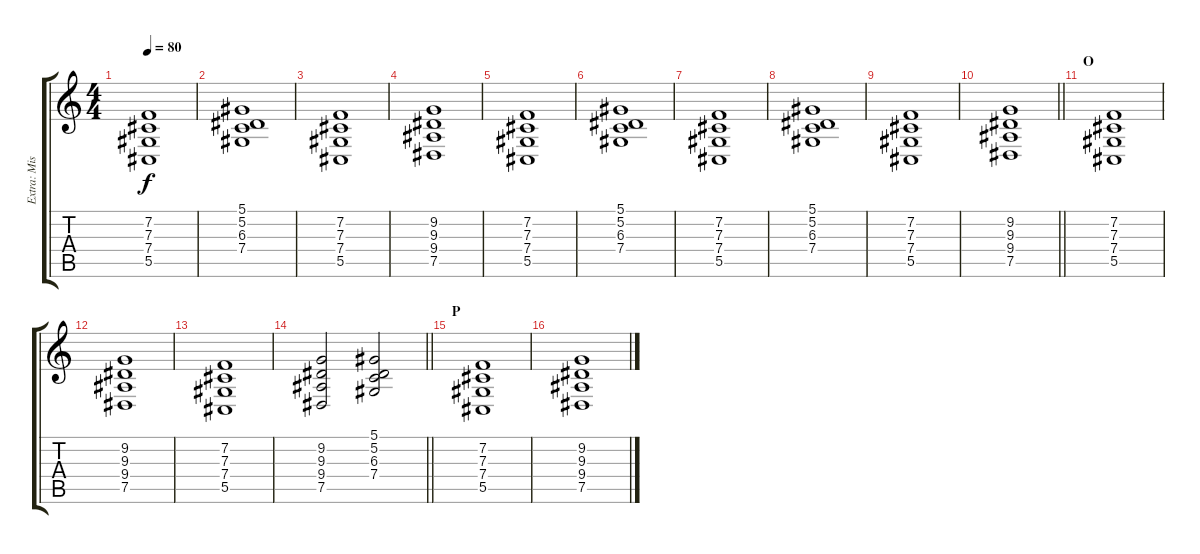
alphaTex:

\track ("Extra: Misc" "Extra: Mis") {instrument pad4choir}
\staff {score tabs}
\tuning (Eb4 Bb3 Gb3 Db3 Ab2 Eb2) {hide}
\ts (4 4)
\tempo 80
\clef g2
\ks c
(7.2 7.3 7.4 5.5).1{dy f} |
(5.1 5.2 6.3 7.4).1 |
(7.2 7.3 7.4 5.5).1 |
(9.2 9.3 9.4 7.5).1 |
(7.2 7.3 7.4 5.5).1 |
(5.1 5.2 6.3 7.4).1 |
(7.2 7.3 7.4 5.5).1 |
(5.1 5.2 6.3 7.4).1 |
(7.2 7.3 7.4 5.5).1 |
\barLineRight lightlight
(9.2 9.3 9.4 7.5).1 |
\section ("" "O")
(7.2 7.3 7.4 5.5).1 |
(9.2 9.3 9.4 7.5).1 |
(7.2 7.3 7.4 5.5).1 |
\barLineRight lightlight
(9.2 9.3 9.4 7.5).2 (5.1 5.2 6.3 7.4).2 |
\section ("" "P")
(7.2 7.3 7.4 5.5).1 |
(9.2 9.3 9.4 7.5).1
